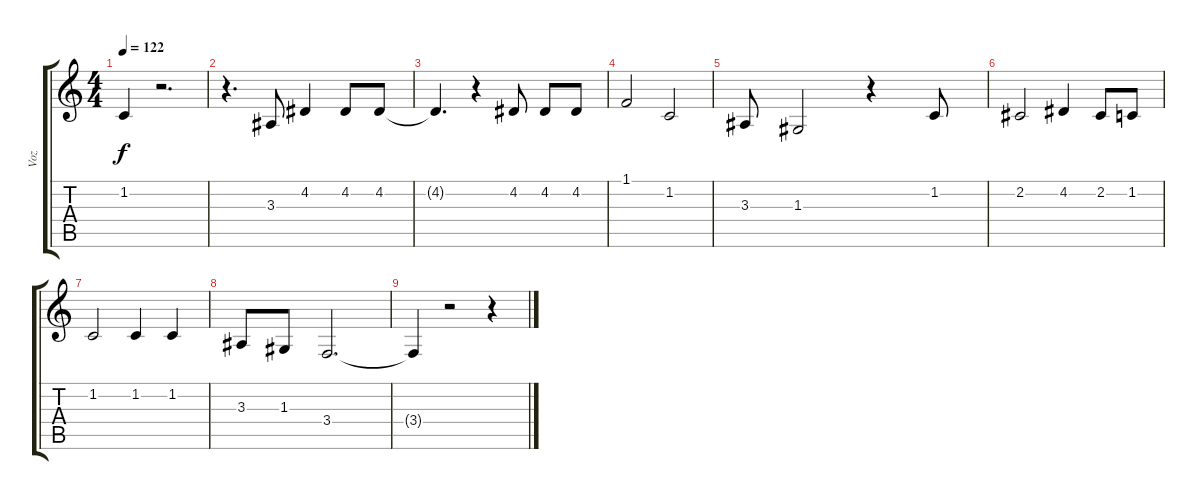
\track ("Voz" "Voz") {instrument tenorsax}
\staff {score tabs}
\tuning (E4 B3 G3 D3 A2 E2) {hide}
\ts (4 4)
\tempo 122
\clef g2
\ks c
1.2{t}.4{dy f} r.2{d} |
r.4{d} 3.3.8 4.2.4 4.2.8 4.2.8 |
4.2{t}.4{d} r.4 4.2.8 4.2.8 4.2.8 |
1.1.2 1.2.2 |
3.3.8 1.3.2 r.4 1.2.8 |
2.2.2 4.2.4 2.2.8 1.2.8 |
1.2.2 1.2.4 1.2.4 |
3.3.8 1.3.8 3.4.2{d} |
3.4{t}.4 r.2 r.4
